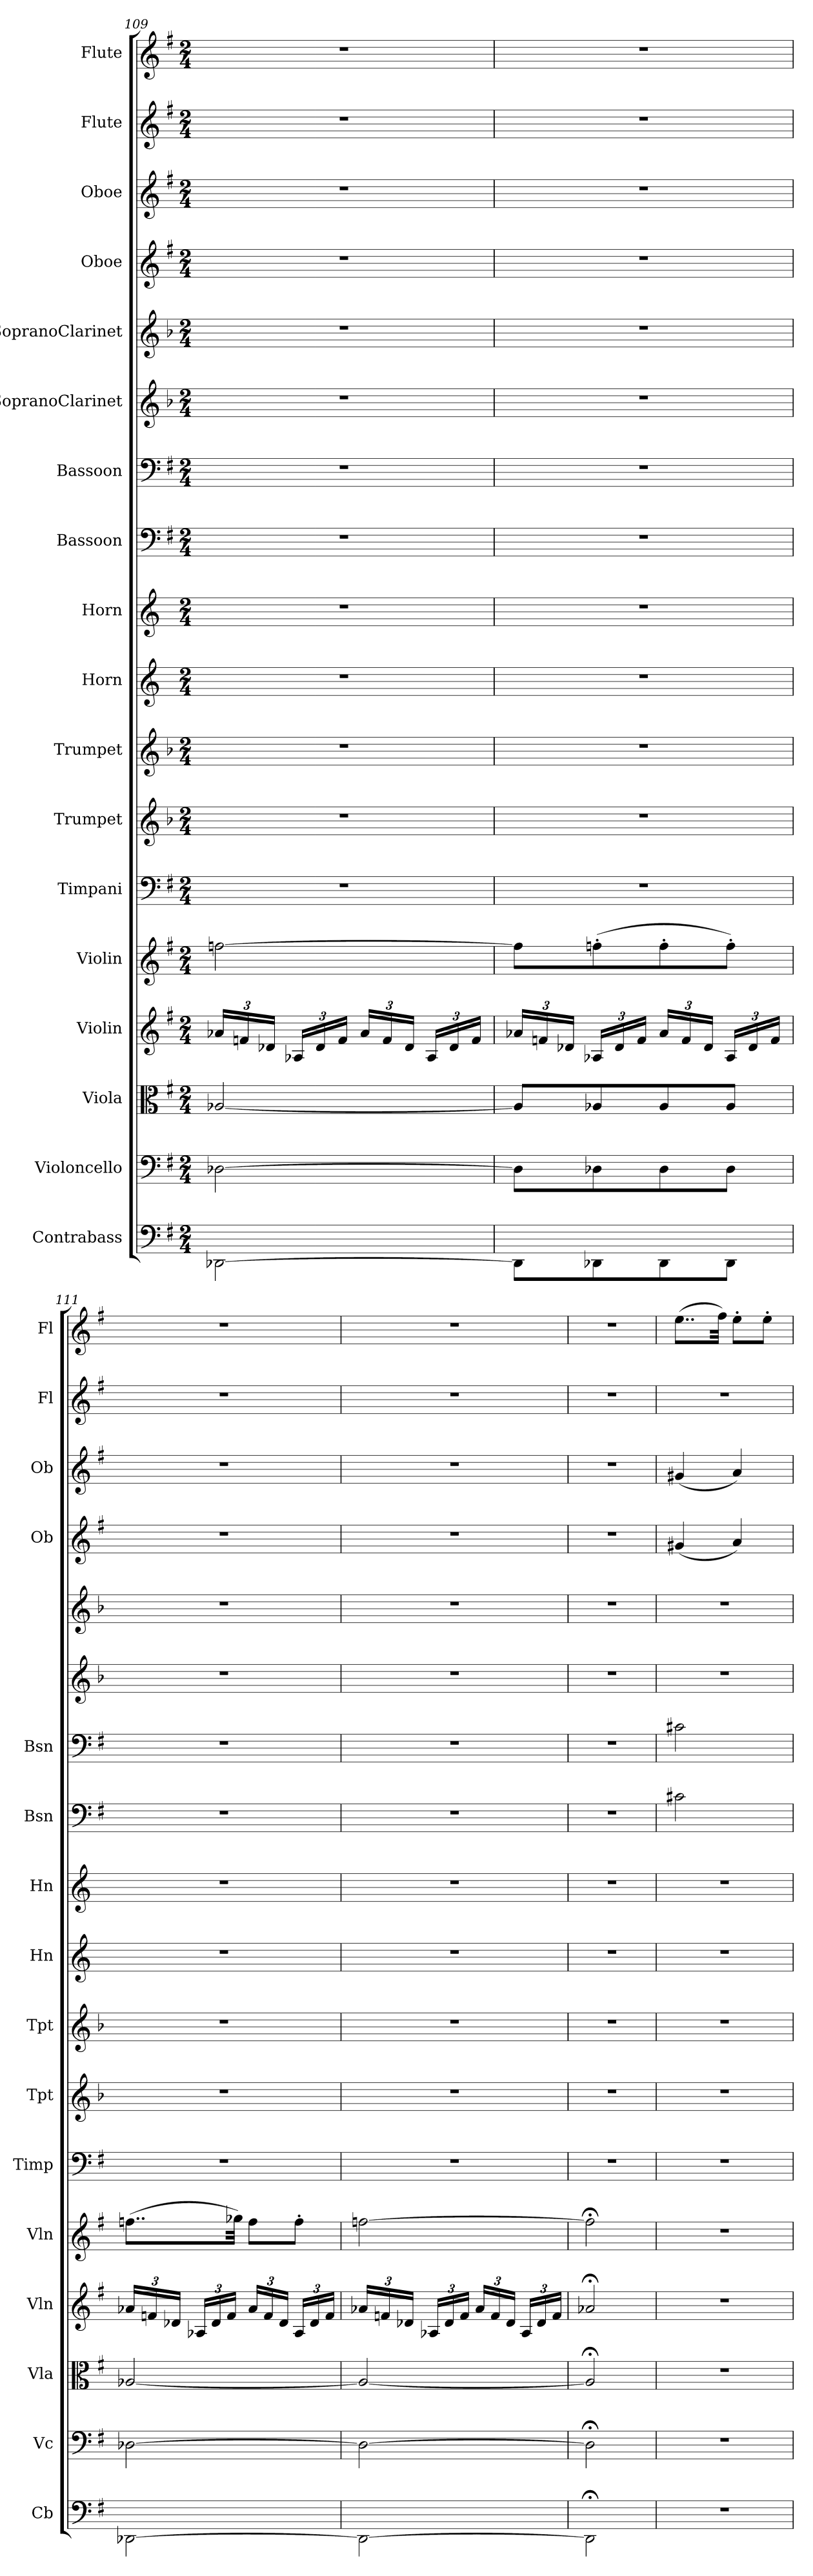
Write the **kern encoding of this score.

**kern	**kern	**kern	**kern	**kern	**kern	**kern	**kern	**kern	**kern	**kern	**kern	**kern	**kern	**kern	**kern	**kern	**kern
*part18	*part17	*part16	*part15	*part14	*part13	*part12	*part11	*part10	*part9	*part8	*part7	*part6	*part5	*part4	*part3	*part2	*part1
*staff18	*staff17	*staff16	*staff15	*staff14	*staff13	*staff12	*staff11	*staff10	*staff9	*staff8	*staff7	*staff6	*staff5	*staff4	*staff3	*staff2	*staff1
*I"Contrabass	*I"Violoncello	*I"Viola	*I"Violin	*I"Violin	*I"Timpani	*I"Trumpet	*I"Trumpet	*I"Horn	*I"Horn	*I"Bassoon	*I"Bassoon	*I"SopranoClarinet	*I"SopranoClarinet	*I"Oboe	*I"Oboe	*I"Flute	*I"Flute
*I'Cb	*I'Vc	*I'Vla	*I'Vln	*I'Vln	*I'Timp	*I'Tpt	*I'Tpt	*I'Hn	*I'Hn	*I'Bsn	*I'Bsn	*	*	*I'Ob	*I'Ob	*I'Fl	*I'Fl
*clefF4	*clefF4	*clefC3	*clefG2	*clefG2	*clefF4	*clefG2	*clefG2	*clefG2	*clefG2	*clefF4	*clefF4	*clefG2	*clefG2	*clefG2	*clefG2	*clefG2	*clefG2
*k[f#]	*k[f#]	*k[f#]	*k[f#]	*k[f#]	*k[f#]	*k[b-]	*k[b-]	*k[]	*k[]	*k[f#]	*k[f#]	*k[b-]	*k[b-]	*k[f#]	*k[f#]	*k[f#]	*k[f#]
*M2/4	*M2/4	*M2/4	*M2/4	*M2/4	*M2/4	*M2/4	*M2/4	*M2/4	*M2/4	*M2/4	*M2/4	*M2/4	*M2/4	*M2/4	*M2/4	*M2/4	*M2/4
=109	=109	=109	=109	=109	=109	=109	=109	=109	=109	=109	=109	=109	=109	=109	=109	=109	=109
[2DD-X\	[2D-X\	[2A-X/	24a-X/LL	[2ffn\	2r	2r	2r	2r	2r	2r	2r	2r	2r	2r	2r	2r	2r
.	.	.	24fn/	.	.	.	.	.	.	.	.	.	.	.	.	.	.
.	.	.	24d-X/JJ	.	.	.	.	.	.	.	.	.	.	.	.	.	.
.	.	.	24A-X/LL	.	.	.	.	.	.	.	.	.	.	.	.	.	.
.	.	.	24d-/	.	.	.	.	.	.	.	.	.	.	.	.	.	.
.	.	.	24f/JJ	.	.	.	.	.	.	.	.	.	.	.	.	.	.
.	.	.	24a-/LL	.	.	.	.	.	.	.	.	.	.	.	.	.	.
.	.	.	24f/	.	.	.	.	.	.	.	.	.	.	.	.	.	.
.	.	.	24d-/JJ	.	.	.	.	.	.	.	.	.	.	.	.	.	.
.	.	.	24A-/LL	.	.	.	.	.	.	.	.	.	.	.	.	.	.
.	.	.	24d-/	.	.	.	.	.	.	.	.	.	.	.	.	.	.
.	.	.	24f/JJ	.	.	.	.	.	.	.	.	.	.	.	.	.	.
=110	=110	=110	=110	=110	=110	=110	=110	=110	=110	=110	=110	=110	=110	=110	=110	=110	=110
8DD-\L]	8D-\L]	8A-/L]	24a-X/LL	8ff\L]	2r	2r	2r	2r	2r	2r	2r	2r	2r	2r	2r	2r	2r
.	.	.	24fn/	.	.	.	.	.	.	.	.	.	.	.	.	.	.
.	.	.	24d-X/JJ	.	.	.	.	.	.	.	.	.	.	.	.	.	.
8DD-X\	8D-X\	8A-X/	24A-X/LL	(8ffn'\	.	.	.	.	.	.	.	.	.	.	.	.	.
.	.	.	24d-/	.	.	.	.	.	.	.	.	.	.	.	.	.	.
.	.	.	24f/JJ	.	.	.	.	.	.	.	.	.	.	.	.	.	.
8DD-\	8D-\	8A-/	24a-/LL	8ff'\	.	.	.	.	.	.	.	.	.	.	.	.	.
.	.	.	24f/	.	.	.	.	.	.	.	.	.	.	.	.	.	.
.	.	.	24d-/JJ	.	.	.	.	.	.	.	.	.	.	.	.	.	.
8DD-\J	8D-\J	8A-/J	24A-/LL	8ff'\J)	.	.	.	.	.	.	.	.	.	.	.	.	.
.	.	.	24d-/	.	.	.	.	.	.	.	.	.	.	.	.	.	.
.	.	.	24f/JJ	.	.	.	.	.	.	.	.	.	.	.	.	.	.
=111	=111	=111	=111	=111	=111	=111	=111	=111	=111	=111	=111	=111	=111	=111	=111	=111	=111
[2DD-X\	[2D-X\	[2A-X/	24a-X/LL	(8..ffn\L	2r	2r	2r	2r	2r	2r	2r	2r	2r	2r	2r	2r	2r
.	.	.	24fn/	.	.	.	.	.	.	.	.	.	.	.	.	.	.
.	.	.	24d-X/JJ	.	.	.	.	.	.	.	.	.	.	.	.	.	.
.	.	.	24A-X/LL	.	.	.	.	.	.	.	.	.	.	.	.	.	.
.	.	.	24d-/	.	.	.	.	.	.	.	.	.	.	.	.	.	.
.	.	.	24f/JJ	.	.	.	.	.	.	.	.	.	.	.	.	.	.
.	.	.	.	32gg-X\Jkk)	.	.	.	.	.	.	.	.	.	.	.	.	.
.	.	.	24a-/LL	8ff\L	.	.	.	.	.	.	.	.	.	.	.	.	.
.	.	.	24f/	.	.	.	.	.	.	.	.	.	.	.	.	.	.
.	.	.	24d-/JJ	.	.	.	.	.	.	.	.	.	.	.	.	.	.
.	.	.	24A-/LL	8ff'\J	.	.	.	.	.	.	.	.	.	.	.	.	.
.	.	.	24d-/	.	.	.	.	.	.	.	.	.	.	.	.	.	.
.	.	.	24f/JJ	.	.	.	.	.	.	.	.	.	.	.	.	.	.
=112	=112	=112	=112	=112	=112	=112	=112	=112	=112	=112	=112	=112	=112	=112	=112	=112	=112
2DD-\_	2D-\_	2A-/_	24a-X/LL	[2ffn\	2r	2r	2r	2r	2r	2r	2r	2r	2r	2r	2r	2r	2r
.	.	.	24fn/	.	.	.	.	.	.	.	.	.	.	.	.	.	.
.	.	.	24d-X/JJ	.	.	.	.	.	.	.	.	.	.	.	.	.	.
.	.	.	24A-X/LL	.	.	.	.	.	.	.	.	.	.	.	.	.	.
.	.	.	24d-/	.	.	.	.	.	.	.	.	.	.	.	.	.	.
.	.	.	24f/JJ	.	.	.	.	.	.	.	.	.	.	.	.	.	.
.	.	.	24a-/LL	.	.	.	.	.	.	.	.	.	.	.	.	.	.
.	.	.	24f/	.	.	.	.	.	.	.	.	.	.	.	.	.	.
.	.	.	24d-/JJ	.	.	.	.	.	.	.	.	.	.	.	.	.	.
.	.	.	24A-/LL	.	.	.	.	.	.	.	.	.	.	.	.	.	.
.	.	.	24d-/	.	.	.	.	.	.	.	.	.	.	.	.	.	.
.	.	.	24f/JJ	.	.	.	.	.	.	.	.	.	.	.	.	.	.
=113	=113	=113	=113	=113	=113	=113	=113	=113	=113	=113	=113	=113	=113	=113	=113	=113	=113
2DD-;<\]	2D-;<\]	2A-;</]	2a-X;</	2ff;<\]	2r	2r	2r	2r	2r	2r	2r	2r	2r	2r	2r	2r	2r
=114	=114	=114	=114	=114	=114	=114	=114	=114	=114	=114	=114	=114	=114	=114	=114	=114	=114
2r	2r	2r	2r	2r	2r	2r	2r	2r	2r	2c#X\	2c#X\	2r	2r	(4g#X/	(4g#X/	2r	(8..ee\L
.	.	.	.	.	.	.	.	.	.	.	.	.	.	.	.	.	32ff#\Jkk)
.	.	.	.	.	.	.	.	.	.	.	.	.	.	4a/)	4a/)	.	8ee'\L
.	.	.	.	.	.	.	.	.	.	.	.	.	.	.	.	.	8ee'\J
=	=	=	=	=	=	=	=	=	=	=	=	=	=	=	=	=	=
*-	*-	*-	*-	*-	*-	*-	*-	*-	*-	*-	*-	*-	*-	*-	*-	*-	*-
